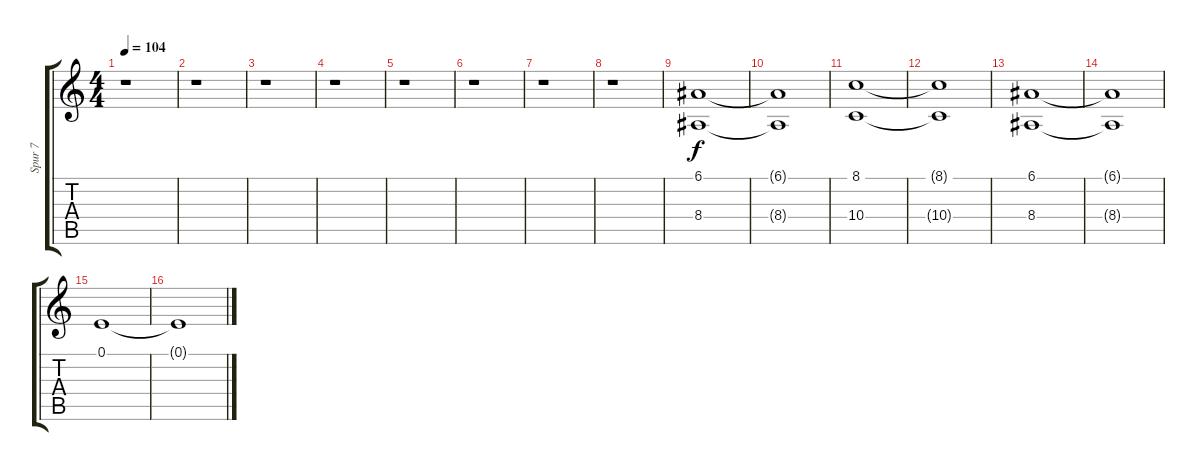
\track ("Spur 7" "Spur 7") {instrument synthvoice}
\staff {score tabs}
\tuning (E4 B3 G3 D3 A2 E2) {hide}
\ts (4 4)
\tempo 104
\clef g2
\ks c
r.1{dy f} |
r.1 |
r.1 |
r.1 |
r.1 |
r.1 |
r.1 |
r.1 |
(6.1 8.4).1 |
(6.1{t} 8.4{t}).1 |
(8.1 10.4).1 |
(8.1{t} 10.4{t}).1 |
(6.1 8.4).1 |
(6.1{t} 8.4{t}).1 |
0.1.1 |
0.1{t}.1
